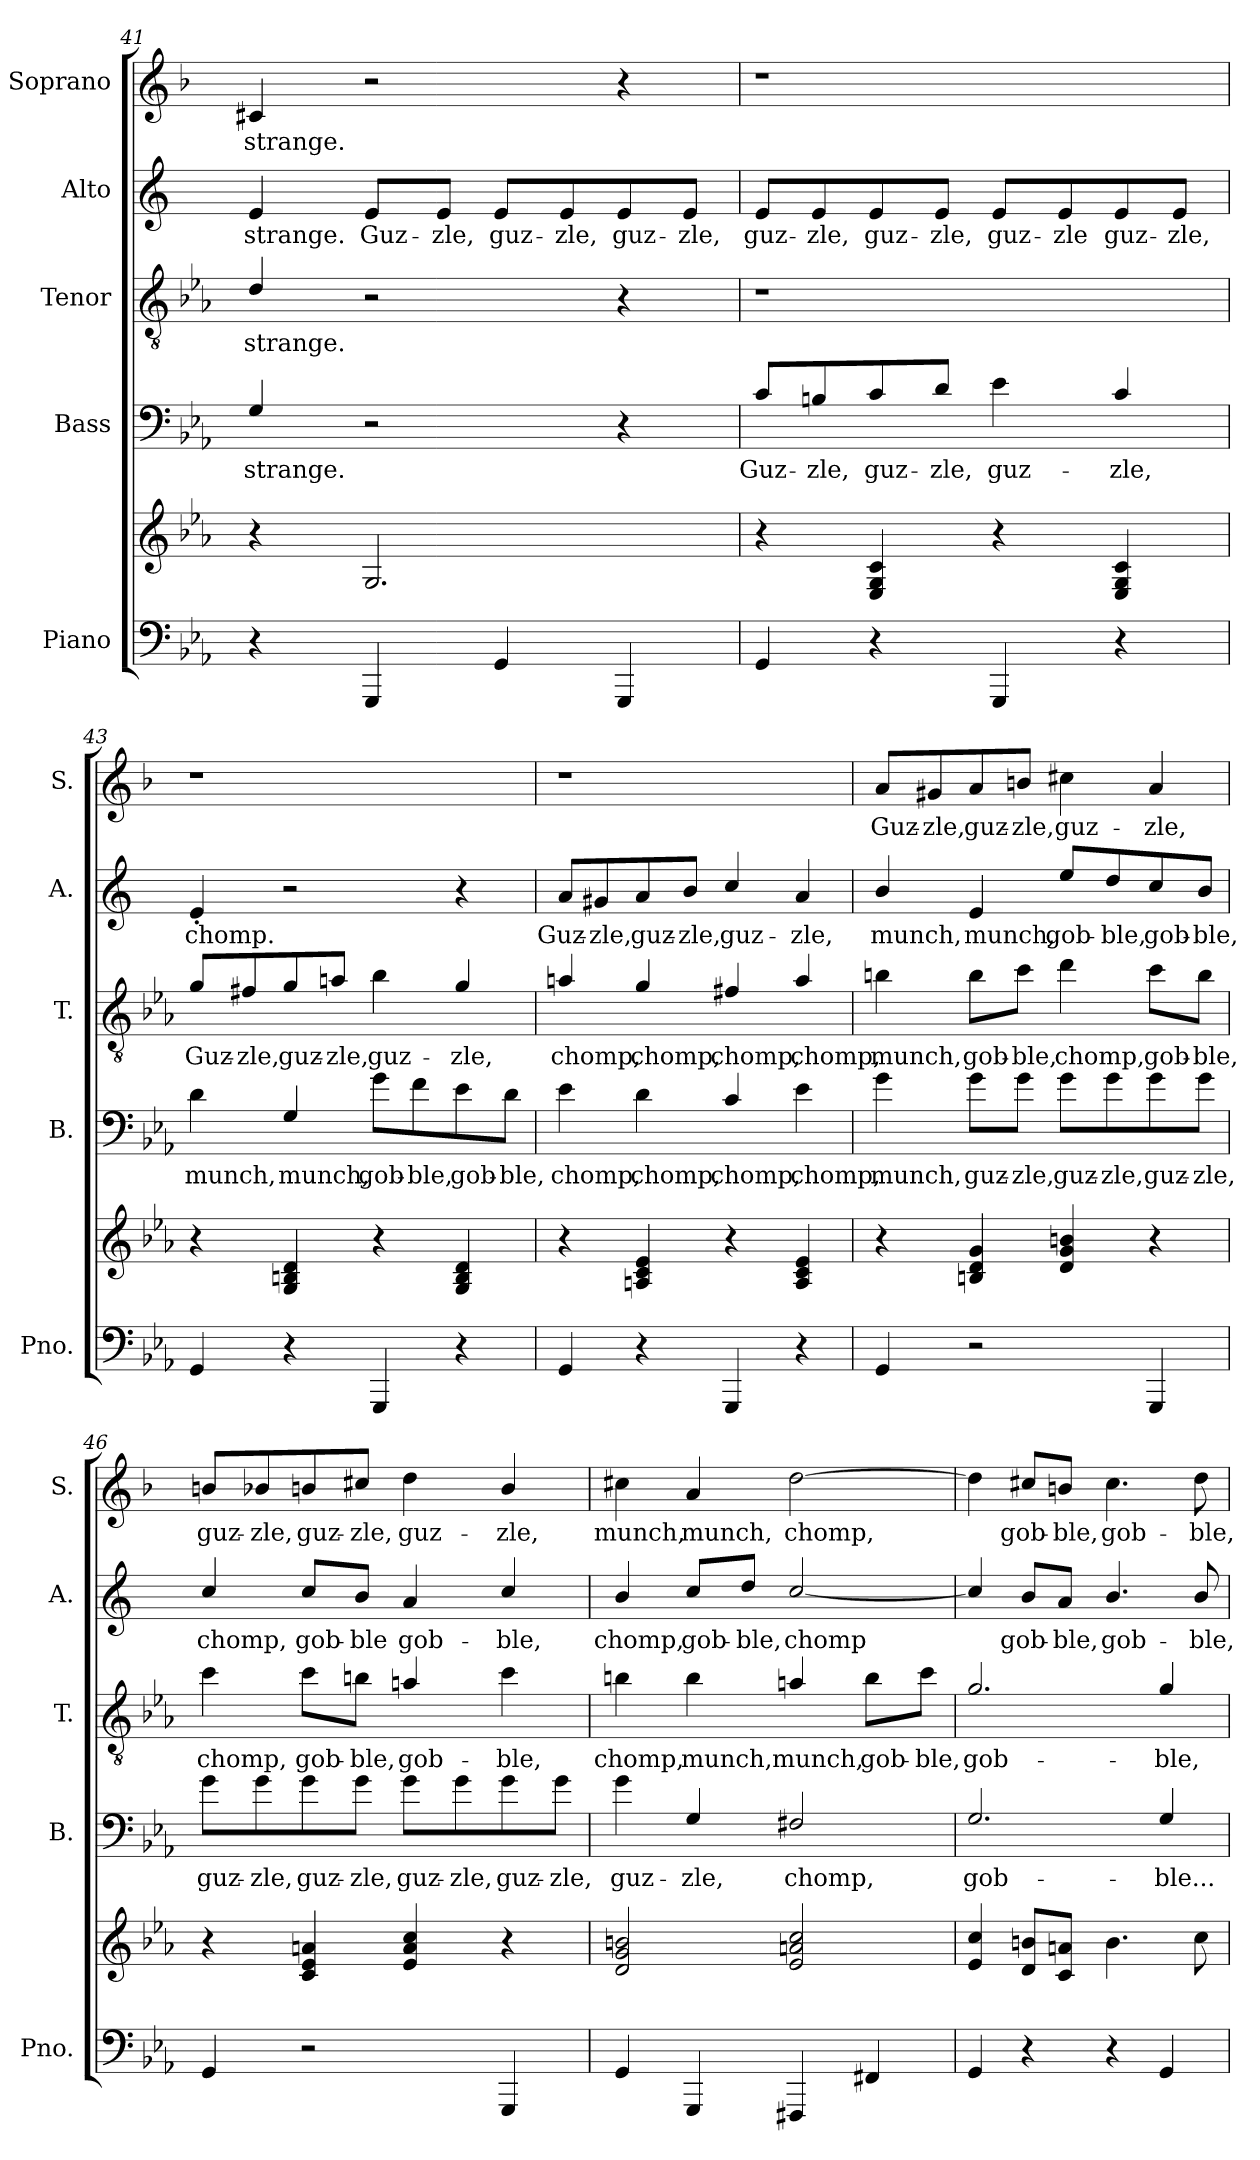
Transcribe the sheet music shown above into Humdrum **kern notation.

**kern	**kern	**kern	**text	**kern	**text	**kern	**text	**kern	**text
*part5	*part5	*part4	*part4	*part3	*part3	*part2	*part2	*part1	*part1
*staff6	*staff5	*staff4	*staff4	*staff3	*staff3	*staff2	*staff2	*staff1	*staff1
*I"Piano	*	*I"Bass	*	*I"Tenor	*	*I"Alto	*	*I"Soprano	*
*I'Pno.	*	*I'B.	*	*I'T.	*	*I'A.	*	*I'S.	*
*clefF4	*clefG2	*clefF4	*	*clefGv2	*	*clefG2	*	*clefG2	*
*	*	*ITrd12c21	*	*ITrd8c14	*	*ITrd5c9	*	*ITrd1c2	*
*k[b-e-a-]	*k[b-e-a-]	*k[b-e-a-]	*	*k[b-e-a-]	*	*k[b-e-a-]	*	*k[b-e-a-]	*
=41	=41	=41	=41	=41	=41	=41	=41	=41	=41
!	!	!	!LO:LY:b	!	!LO:LY:b	!	!LO:LY:b	!	!LO:LY:b
4r	4r	4GG/	strange.	4D/	strange.	4G/	strange.	4Bn/	strange.
!	!	!	!	!	!	!	!LO:LY:b	!	!
4GGG/	2.G/	2r	.	2r	.	8G/L	Guz-	2r	.
!	!	!	!	!	!	!	!LO:LY:b	!	!
.	.	.	.	.	.	8G/J	-zle,	.	.
!	!	!	!	!	!	!	!LO:LY:b	!	!
4GG/	.	.	.	.	.	8G/L	guz-	.	.
!	!	!	!	!	!	!	!LO:LY:b	!	!
.	.	.	.	.	.	8G/	-zle,	.	.
!	!	!	!	!	!	!	!LO:LY:b	!	!
4GGG/	.	4r	.	4r	.	8G/	guz-	4r	.
!	!	!	!	!	!	!	!LO:LY:b	!	!
.	.	.	.	.	.	8G/J	-zle,	.	.
!!LO:PB:g=z
=42	=42	=42	=42	=42	=42	=42	=42	=42	=42
!	!	!	!LO:LY:b	!	!	!	!LO:LY:b	!	!
4GG/	4r	8C/L	Guz-	1r	.	8G/L	guz-	1r	.
!	!	!	!LO:LY:b	!	!	!	!LO:LY:b	!	!
.	.	8BBn/	-zle,	.	.	8G/	-zle,	.	.
!	!	!	!LO:LY:b	!	!	!	!LO:LY:b	!	!
4r	4E-/ 4G/ 4c/	8C/	guz-	.	.	8G/	guz-	.	.
!	!	!	!LO:LY:b	!	!	!	!LO:LY:b	!	!
.	.	8D/J	-zle,	.	.	8G/J	-zle,	.	.
!	!	!	!LO:LY:b	!	!	!	!LO:LY:b	!	!
4GGG/	4r	4E-\	guz-	.	.	8G/L	guz-	.	.
!	!	!	!	!	!	!	!LO:LY:b	!	!
.	.	.	.	.	.	8G/	-zle	.	.
!	!	!	!LO:LY:b	!	!	!	!LO:LY:b	!	!
4r	4E-/ 4G/ 4c/	4C/	-zle,	.	.	8G/	guz-	.	.
!	!	!	!	!	!	!	!LO:LY:b	!	!
.	.	.	.	.	.	8G/J	-zle,	.	.
=43	=43	=43	=43	=43	=43	=43	=43	=43	=43
!	!	!	!LO:LY:b	!	!LO:LY:b	!	!LO:LY:b	!	!
4GG/	4r	4D\	munch,	8G/L	Guz-	4G'/	chomp.	1r	.
!	!	!	!	!	!LO:LY:b	!	!	!	!
.	.	.	.	8F#X/	-zle,	.	.	.	.
!	!	!	!LO:LY:b	!	!LO:LY:b	!	!	!	!
4r	4G/ 4Bn/ 4d/	4GG/	munch,	8G/	guz-	2r	.	.	.
!	!	!	!	!	!LO:LY:b	!	!	!	!
.	.	.	.	8An/J	-zle,	.	.	.	.
!	!	!	!LO:LY:b	!	!LO:LY:b	!	!	!	!
4GGG/	4r	8G\L	gob-	4B-\	guz-	.	.	.	.
!	!	!	!LO:LY:b	!	!	!	!	!	!
.	.	8F\	-ble,	.	.	.	.	.	.
!	!	!	!LO:LY:b	!	!LO:LY:b	!	!	!	!
4r	4G/ 4B/ 4d/	8E-\	gob-	4G/	-zle,	4r	.	.	.
!	!	!	!LO:LY:b	!	!	!	!	!	!
.	.	8D\J	-ble,	.	.	.	.	.	.
!!LO:PB:g=z
=44	=44	=44	=44	=44	=44	=44	=44	=44	=44
!	!	!	!LO:LY:b	!	!LO:LY:b	!	!LO:LY:b	!	!
4GG/	4r	4E-\	chomp,	4An/	chomp,	8c/L	Guz-	1r	.
!	!	!	!	!	!	!	!LO:LY:b	!	!
.	.	.	.	.	.	8Bn/	-zle,	.	.
!	!	!	!LO:LY:b	!	!LO:LY:b	!	!LO:LY:b	!	!
4r	4An/ 4c/ 4e-/	4D\	chomp,	4G/	chomp,	8c/	guz-	.	.
!	!	!	!	!	!	!	!LO:LY:b	!	!
.	.	.	.	.	.	8d/J	-zle,	.	.
!	!	!	!LO:LY:b	!	!LO:LY:b	!	!LO:LY:b	!	!
4GGG/	4r	4C/	chomp,	4F#X/	chomp,	4e-/	guz-	.	.
!	!	!	!LO:LY:b	!	!LO:LY:b	!	!LO:LY:b	!	!
4r	4A/ 4c/ 4e-/	4E-\	chomp,	4A/	chomp,	4c/	-zle,	.	.
=45	=45	=45	=45	=45	=45	=45	=45	=45	=45
!	!	!	!LO:LY:b	!	!LO:LY:b	!	!LO:LY:b	!	!LO:LY:b
4GG/	4r	4G\	munch,	4Bn\	munch,	4d/	munch,	8g/L	Guz-
!	!	!	!	!	!	!	!	!	!LO:LY:b
.	.	.	.	.	.	.	.	8f#X/	-zle,
!	!	!	!LO:LY:b	!	!LO:LY:b	!	!LO:LY:b	!	!LO:LY:b
2r	4Bn/ 4d/ 4g/	8G\L	guz-	8B\L	gob-	4G/	munch,	8g/	guz-
!	!	!	!LO:LY:b	!	!LO:LY:b	!	!	!	!LO:LY:b
.	.	8G\J	-zle,	8c\J	-ble,	.	.	8an/J	-zle,
!	!	!	!LO:LY:b	!	!LO:LY:b	!	!LO:LY:b	!	!LO:LY:b
.	4d/ 4g/ 4bn/	8G\L	guz-	4d\	chomp,	8g/L	gob-	4bn\	guz-
!	!	!	!LO:LY:b	!	!	!	!LO:LY:b	!	!
.	.	8G\	-zle,	.	.	8f/	-ble,	.	.
!	!	!	!LO:LY:b	!	!LO:LY:b	!	!LO:LY:b	!	!LO:LY:b
4GGG/	4r	8G\	guz-	8c\L	gob-	8e-/	gob-	4g/	-zle,
!	!	!	!LO:LY:b	!	!LO:LY:b	!	!LO:LY:b	!	!
.	.	8G\J	-zle,	8B\J	-ble,	8d/J	-ble,	.	.
!!LO:PB:g=z
=46	=46	=46	=46	=46	=46	=46	=46	=46	=46
!	!	!	!LO:LY:b	!	!LO:LY:b	!	!LO:LY:b	!	!LO:LY:b
4GG/	4r	8G\L	guz-	4c\	chomp,	4e-/	chomp,	8an/L	guz-
!	!	!	!LO:LY:b	!	!	!	!	!	!LO:LY:b
.	.	8G\	-zle,	.	.	.	.	8a-X/	-zle,
!	!	!	!LO:LY:b	!	!LO:LY:b	!	!LO:LY:b	!	!LO:LY:b
2r	4c/ 4e-/ 4an/	8G\	guz-	8c\L	gob-	8e-/L	gob-	8an/	guz-
!	!	!	!LO:LY:b	!	!LO:LY:b	!	!LO:LY:b	!	!LO:LY:b
.	.	8G\J	-zle,	8Bn\J	-ble,	8d/J	-ble	8bn/J	-zle,
!	!	!	!LO:LY:b	!	!LO:LY:b	!	!LO:LY:b	!	!LO:LY:b
.	4e-/ 4a/ 4cc/	8G\L	guz-	4An/	gob-	4c/	gob-	4cc\	guz-
!	!	!	!LO:LY:b	!	!	!	!	!	!
.	.	8G\	-zle,	.	.	.	.	.	.
!	!	!	!LO:LY:b	!	!LO:LY:b	!	!LO:LY:b	!	!LO:LY:b
4GGG/	4r	8G\	guz-	4c\	-ble,	4e-/	-ble,	4a/	-zle,
!	!	!	!LO:LY:b	!	!	!	!	!	!
.	.	8G\J	-zle,	.	.	.	.	.	.
=47	=47	=47	=47	=47	=47	=47	=47	=47	=47
!	!	!	!LO:LY:b	!	!LO:LY:b	!	!LO:LY:b	!	!LO:LY:b
4GG/	2d/ 2g/ 2bn/	4G\	guz-	4Bn\	chomp,	4d/	chomp,	4bn\	munch,
!	!	!	!LO:LY:b	!	!LO:LY:b	!	!LO:LY:b	!	!LO:LY:b
4GGG/	.	4GG/	-zle,	4B\	munch,	8e-/L	gob-	4g/	munch,
!	!	!	!	!	!	!	!LO:LY:b	!	!
.	.	.	.	.	.	8f/J	-ble,	.	.
!	!	!	!LO:LY:b	!	!LO:LY:b	!	!LO:LY:b	!	!LO:LY:b
4FFF#X/	2e-/ 2an/ 2cc/	2FF#X/	chomp,	4An/	munch,	[2e-/	-chomp	[2cc\	chomp,
!	!	!	!	!	!LO:LY:b	!	!	!	!
4FF#X/	.	.	.	8B\L	gob-	.	.	.	.
!	!	!	!	!	!LO:LY:b	!	!	!	!
.	.	.	.	8c\J	-ble,	.	.	.	.
=48	=48	=48	=48	=48	=48	=48	=48	=48	=48
!	!	!	!LO:LY:b	!	!LO:LY:b	!	!	!	!
4GG/	4e-/ 4cc/	2.GG/	gob-	2.G/	gob-	4e-/]	.	4cc\]	.
!	!	!	!	!	!	!	!LO:LY:b	!	!LO:LY:b
4r	8d/ 8bn/L	.	.	.	.	8d/L	gob-	8bn/L	gob-
!	!	!	!	!	!	!	!LO:LY:b	!	!LO:LY:b
.	8c/ 8an/J	.	.	.	.	8c/J	-ble,	8an/J	-ble,
!	!	!	!	!	!	!	!LO:LY:b	!	!LO:LY:b
4r	4.b\	.	.	.	.	4.d/	gob-	4.b\	gob-
!	!	!	!LO:LY:b	!	!LO:LY:b	!	!	!	!
4GG/	.	4GG/	-ble...	4G/	-ble,	.	.	.	.
!	!	!	!	!	!	!	!LO:LY:b	!	!LO:LY:b
.	8cc\	.	.	.	.	8d/	-ble,	8cc\	-ble,
=	=	=	=	=	=	=	=	=	=
*-	*-	*-	*-	*-	*-	*-	*-	*-	*-
